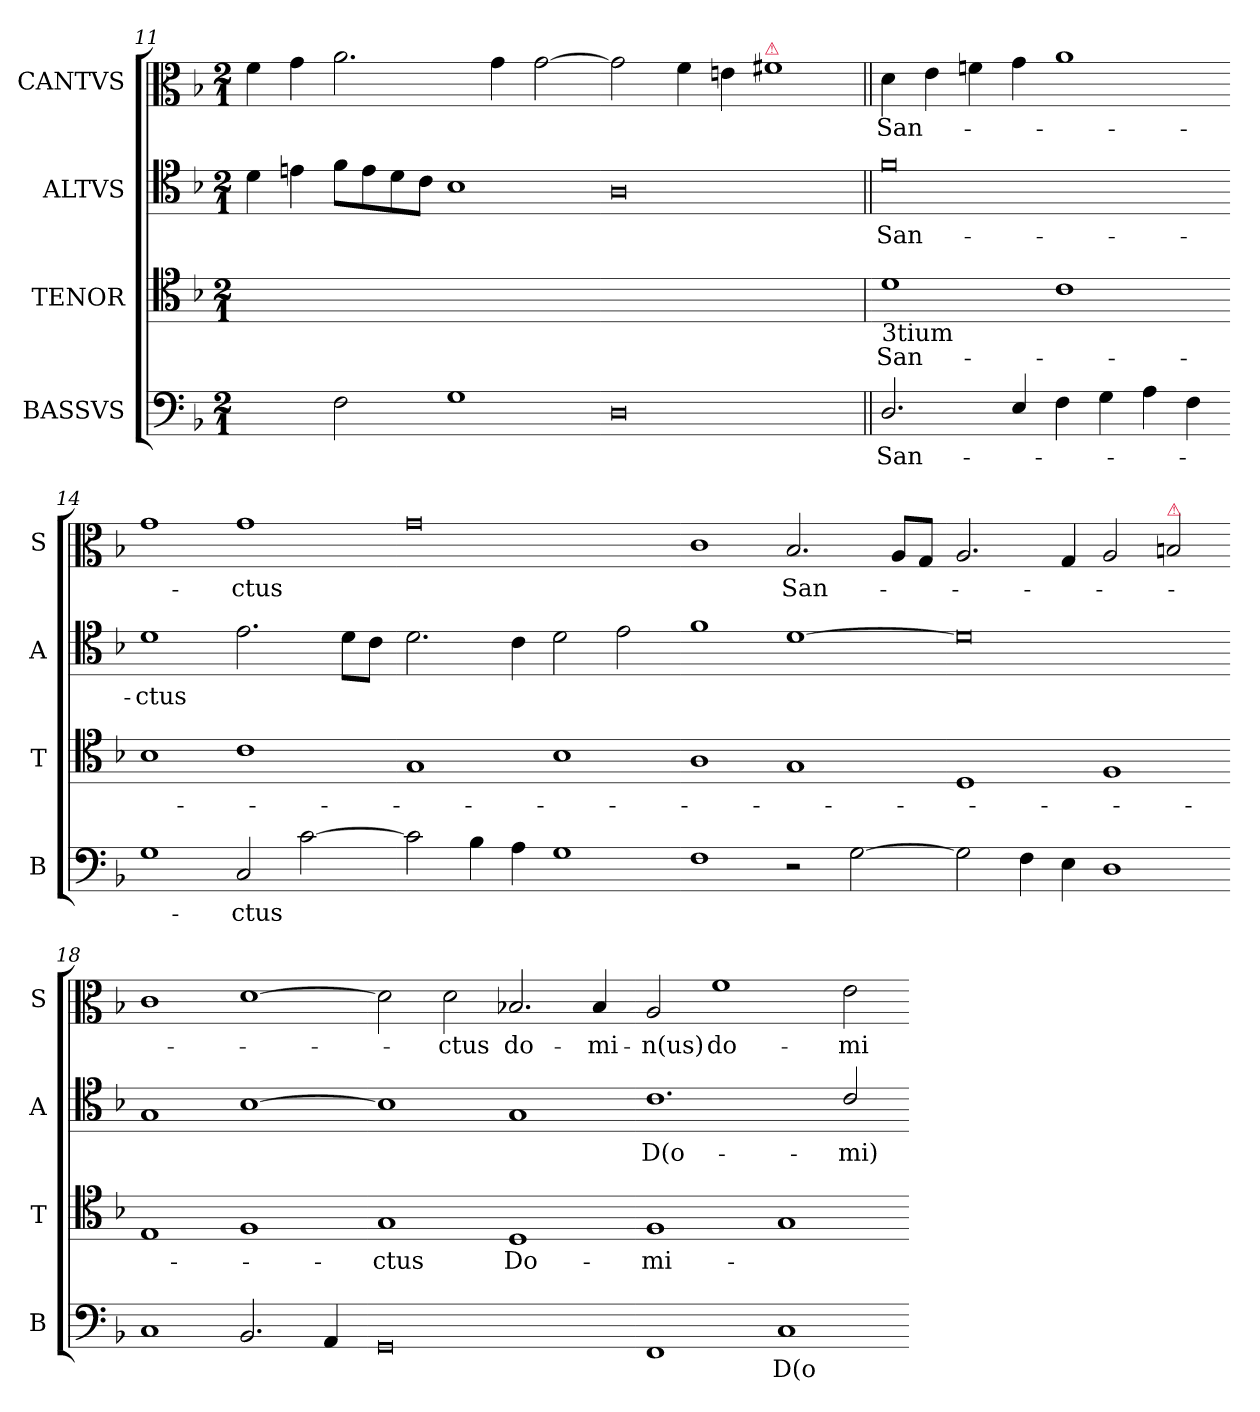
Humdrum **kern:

**kern	**text	**kern	**text	**kern	**text	**kern	**text
*part4	*part4	*part3	*part3	*part2	*part2	*part1	*part1
*staff4	*staff4	*staff3	*staff3	*staff2	*staff2	*staff1	*staff1
*I"BASSVS	*	*I"TENOR	*	*I"ALTVS	*	*I"CANTVS	*
*I'B	*	*I'T	*	*I'A	*	*I'S	*
*clefF4	*	*clefC4	*	*clefC4	*	*clefC3	*
*k[b-]	*	*k[b-]	*	*k[b-]	*	*k[b-]	*
*G:dor	*	*G:dor	*	*G:dor	*	*G:dor	*
*M2/1	*	*M2/1	*	*M2/1	*	*M2/1	*
=11	=11	=11	=11	=11	=11	=11	=11
2ryy	.	0dyy_	.	4d\	.	4f\	.
.	.	.	.	4en\	.	4g\	.
2F\	.	.	.	8f\L	.	2.a\	.
.	.	.	.	8e\	.	.	.
.	.	.	.	8d\	.	.	.
.	.	.	.	8c\J	.	.	.
1G	.	.	.	1B-	.	.	.
.	.	.	.	.	.	4g\	.
.	.	.	.	.	.	[2g\	.
=12-	=12-	=12-	=12-	=12-	=12-	=12-	=12-
0D/	.	0dyy]	.	0A\	.	2g\]	.
.	.	.	.	.	.	4f\	.
.	.	.	.	.	.	4en\	.
!	!	!	!	!	!	!LO:TX:a:color=crimson:t=⚠	!
.	.	.	.	.	.	1f#X\	.
=13||	=13||	=13	=13||	=13||	=13||	=13||	=13||
!	!	!LO:TX:b:t=3tium	!	!	!	!	!
2.D/	San-	1d	San-	0f	San-	4d\	San-
.	.	.	.	.	.	4e\	.
.	.	.	.	.	.	4fn\	.
4E/	.	.	.	.	.	4g\	.
4F\	.	1c	.	.	.	1a	.
4G\	.	.	.	.	.	.	.
4A\	.	.	.	.	.	.	.
4F\	.	.	.	.	.	.	.
=14-	=14-	=14-	=14-	=14-	=14-	=14-	=14-
1G	.	1B-	.	1d	-ctus	1g	.
2C/	-ctus	1c	.	2.e\	.	1g	-ctus
[2c\	.	.	.	.	.	.	.
.	.	.	.	8d\L	.	.	.
.	.	.	.	8c\J	.	.	.
=15-	=15-	=15-	=15-	=15-	=15-	=15-	=15-
2c\]	.	1G	.	2.d\	.	0g	.
4B-\	.	.	.	.	.	.	.
4A\	.	.	.	4c\	.	.	.
1G	.	1B-	.	2d\	.	.	.
.	.	.	.	2e\	.	.	.
=16-	=16-	=16-	=16-	=16-	=16-	=16-	=16-
1F	.	1A	.	1f	.	1c	.
!	!	!	!	!	!	!	!LO:LY:i
2r	.	1G	.	[1d	.	2.B-/	San-
[2G\	.	.	.	.	.	.	.
.	.	.	.	.	.	8A/L	.
.	.	.	.	.	.	8G/J	.
=17-	=17-	=17-	=17-	=17-	=17-	=17-	=17-
2G\]	.	1D	.	0d]	.	2.A/	.
4F\	.	.	.	.	.	.	.
4E\	.	.	.	.	.	4G/	.
1D	.	1F	.	.	.	2A/	.
!	!	!	!	!	!	!LO:TX:a:color=crimson:t=⚠	!
.	.	.	.	.	.	2Bn/	.
=18-	=18-	=18-	=18-	=18-	=18-	=18-	=18-
1C	.	1E	.	1G	.	1c	.
2.BB-/	.	1F	.	[1B-	.	[1d	.
4AA/	.	.	.	.	.	.	.
=19-	=19-	=19-	=19-	=19-	=19-	=19-	=19-
0GG	.	1G	-ctus	1B-]	.	2d]	.
!	!	!	!	!	!	!	!LO:LY:i
.	.	.	.	.	.	2d\	-ctus
.	.	1D	Do-	1G	.	2.B-X/	do-
.	.	.	.	.	.	4B-/	-mi-
=20-	=20-	=20-	=20-	=20-	=20-	=20-	=20-
1FF	.	1F	-mi-	1.c	D(o-	2A/	-n(us)
!	!	!	!	!	!	!	!LO:LY:i
.	.	.	.	.	.	1f	do-
1C	D(o-	1G	.	.	.	.	.
!	!	!	!	!	!	!	!LO:LY:i
.	.	.	.	2c/	-mi)-	2e\	-mi-
=-	=-	=-	=-	=-	=-	=-	=-
*-	*-	*-	*-	*-	*-	*-	*-
